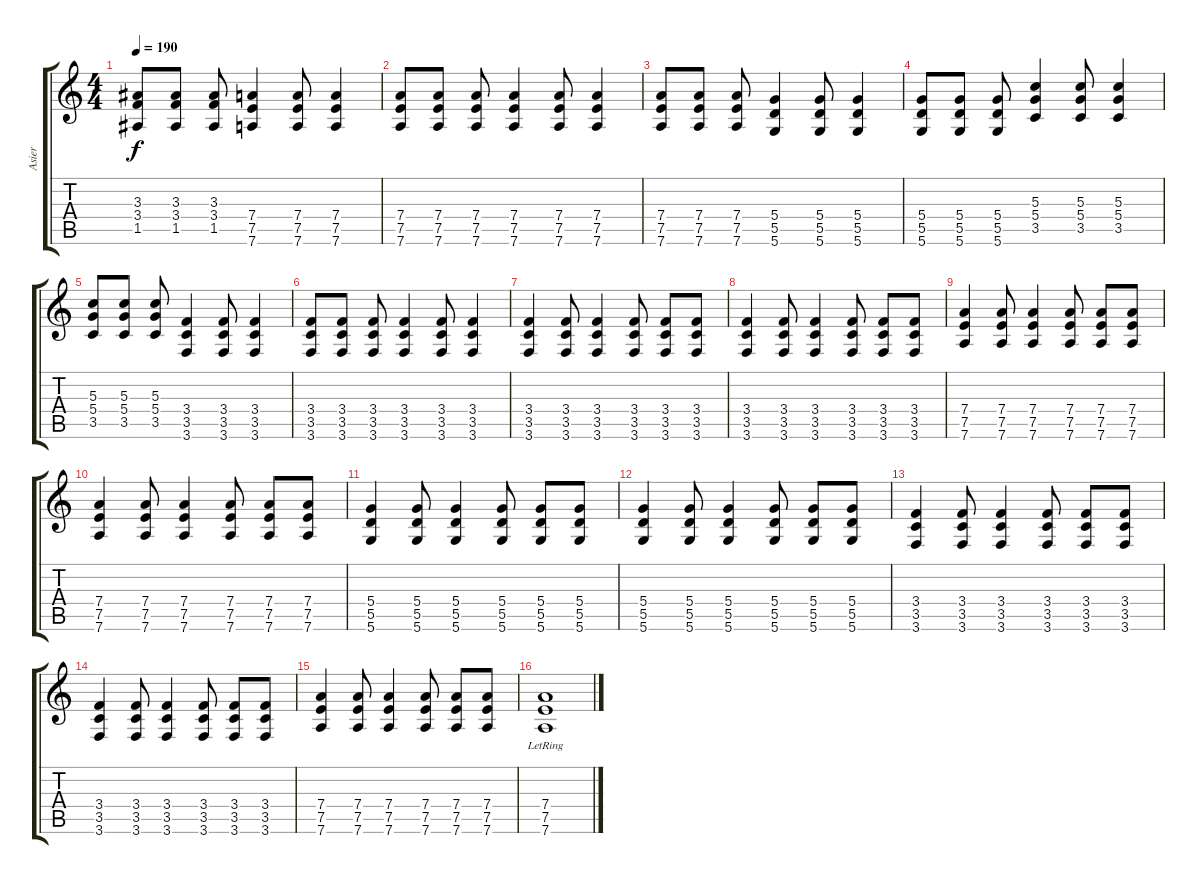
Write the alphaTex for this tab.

\track ("Asier" "Asier") {instrument distortionguitar}
\staff {score tabs}
\tuning (E4 B3 G3 D3 A2 D2) {hide}
\ts (4 4)
\tempo 190
\clef g2
\ks c
(3.3 3.4 1.5).8{dy f} (3.3 3.4 1.5).8 (3.3 3.4 1.5).8 (7.4 7.5 7.6).4 (7.4 7.5 7.6).8 (7.4 7.5 7.6).4 |
(7.4 7.5 7.6).8 (7.4 7.5 7.6).8 (7.4 7.5 7.6).8 (7.4 7.5 7.6).4 (7.4 7.5 7.6).8 (7.4 7.5 7.6).4 |
(7.4 7.5 7.6).8 (7.4 7.5 7.6).8 (7.4 7.5 7.6).8 (5.4 5.5 5.6).4 (5.4 5.5 5.6).8 (5.4 5.5 5.6).4 |
(5.4 5.5 5.6).8 (5.4 5.5 5.6).8 (5.4 5.5 5.6).8 (5.3 5.4 3.5).4 (5.3 5.4 3.5).8 (5.3 5.4 3.5).4 |
(5.3 5.4 3.5).8 (5.3 5.4 3.5).8 (5.3 5.4 3.5).8 (3.4 3.5 3.6).4 (3.4 3.5 3.6).8 (3.4 3.5 3.6).4 |
(3.4 3.5 3.6).8 (3.4 3.5 3.6).8 (3.4 3.5 3.6).8 (3.4 3.5 3.6).4 (3.4 3.5 3.6).8 (3.4 3.5 3.6).4 |
(3.4 3.5 3.6).4 (3.4 3.5 3.6).8 (3.4 3.5 3.6).4 (3.4 3.5 3.6).8 (3.4 3.5 3.6).8 (3.4 3.5 3.6).8 |
(3.4 3.5 3.6).4 (3.4 3.5 3.6).8 (3.4 3.5 3.6).4 (3.4 3.5 3.6).8 (3.4 3.5 3.6).8 (3.4 3.5 3.6).8 |
(7.4 7.5 7.6).4 (7.4 7.5 7.6).8 (7.4 7.5 7.6).4 (7.4 7.5 7.6).8 (7.4 7.5 7.6).8 (7.4 7.5 7.6).8 |
(7.4 7.5 7.6).4 (7.4 7.5 7.6).8 (7.4 7.5 7.6).4 (7.4 7.5 7.6).8 (7.4 7.5 7.6).8 (7.4 7.5 7.6).8 |
(5.4 5.5 5.6).4 (5.4 5.5 5.6).8 (5.4 5.5 5.6).4 (5.4 5.5 5.6).8 (5.4 5.5 5.6).8 (5.4 5.5 5.6).8 |
(5.4 5.5 5.6).4 (5.4 5.5 5.6).8 (5.4 5.5 5.6).4 (5.4 5.5 5.6).8 (5.4 5.5 5.6).8 (5.4 5.5 5.6).8 |
(3.4 3.5 3.6).4 (3.4 3.5 3.6).8 (3.4 3.5 3.6).4 (3.4 3.5 3.6).8 (3.4 3.5 3.6).8 (3.4 3.5 3.6).8 |
(3.4 3.5 3.6).4 (3.4 3.5 3.6).8 (3.4 3.5 3.6).4 (3.4 3.5 3.6).8 (3.4 3.5 3.6).8 (3.4 3.5 3.6).8 |
(7.4 7.5 7.6).4 (7.4 7.5 7.6).8 (7.4 7.5 7.6).4 (7.4 7.5 7.6).8 (7.4 7.5 7.6).8 (7.4 7.5 7.6).8 |
(7.4{lr} 7.5{lr} 7.6{lr}).1
